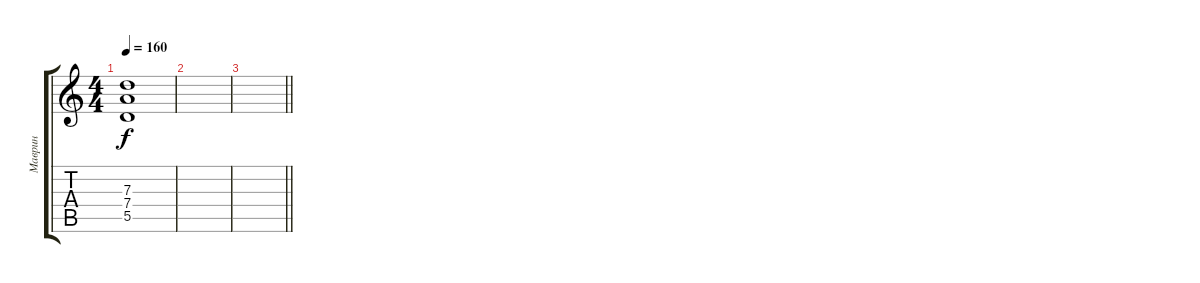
\track ("Маврин" "Маврин") {instrument overdrivenguitar}
\staff {score tabs}
\tuning (E4 B3 G3 D3 A2 E2) {hide}
\ts (4 4)
\tempo 160
\clef g2
\ks c
(7.3 7.4 5.5).1{dy f} |
|
\barLineRight lightlight
